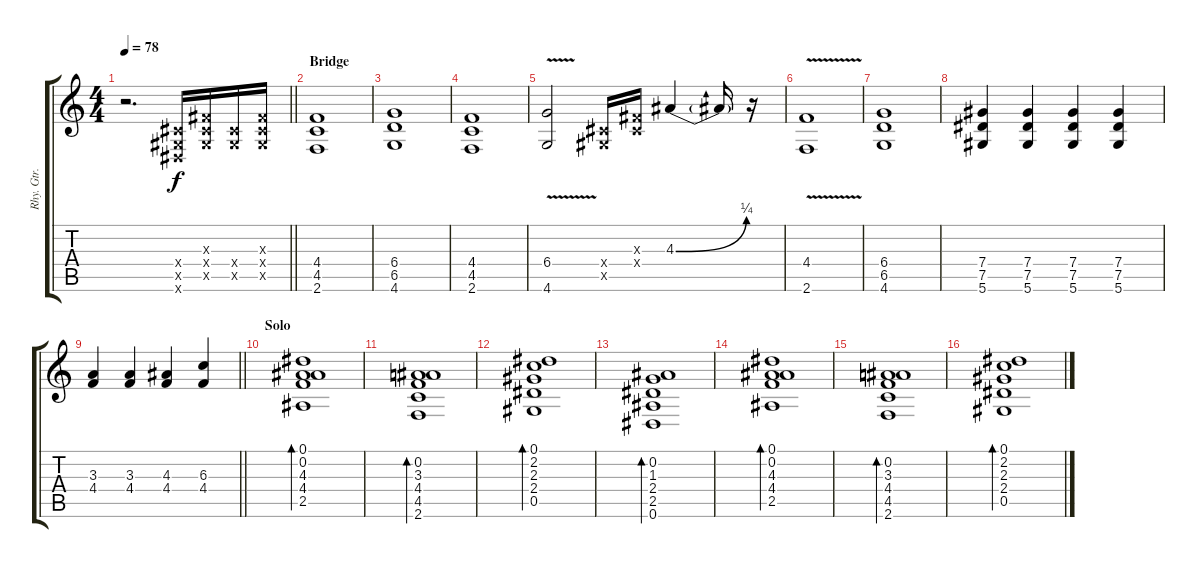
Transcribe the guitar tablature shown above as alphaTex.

\track ("Rhy. Gtr. 1" "Rhy. Gtr. ") {instrument distortionguitar}
\staff {score tabs}
\tuning (Eb4 Bb3 Gb3 Db3 Ab2 Eb2) {hide}
\ts (4 4)
\tempo 78
\clef g2
\barLineRight lightlight
\ks c
r.2{d dy f} (0.4{x} 0.5{x} 0.6{x}).16 (0.3{x} 0.4{x} 0.5{x}).16 (0.4{x} 0.5{x}).16 (0.3{x} 0.4{x} 0.5{x}).16 |
\section ("" "Bridge")
(4.4 4.5 2.6).1 |
(6.4 6.5 4.6).1 |
(4.4 4.5 2.6).1 |
(6.4{v} 4.6).2 (0.4{x} 0.5{x}).16 (0.3{x} 0.4{x}).16 4.3{be (bend 0 0 60 1)}.4 4.3{t}.16 r.16 |
(4.4{v} 2.6).1 |
(6.4 6.5 4.6).1 |
(7.4 7.5 5.6).4 (7.4 7.5 5.6).4 (7.4 7.5 5.6).4 (7.4 7.5 5.6).4 |
\barLineRight lightlight
(3.3 4.4).4 (3.3 4.4).4 (4.3 4.4).4 (6.3 4.4).4 |
\section ("" "Solo")
(0.1 0.2 4.3 4.4 2.5).1{bd 240} |
(0.2 3.3 4.4 4.5 2.6).1{bd 240} |
(0.1 2.2 2.3 2.4 0.5).1{bd 240} |
(0.2 1.3 2.4 2.5 0.6).1{bd 240} |
(0.1 0.2 4.3 4.4 2.5).1{bd 240} |
(0.2 3.3 4.4 4.5 2.6).1{bd 240} |
(0.1 2.2 2.3 2.4 0.5).1{bd 240}
